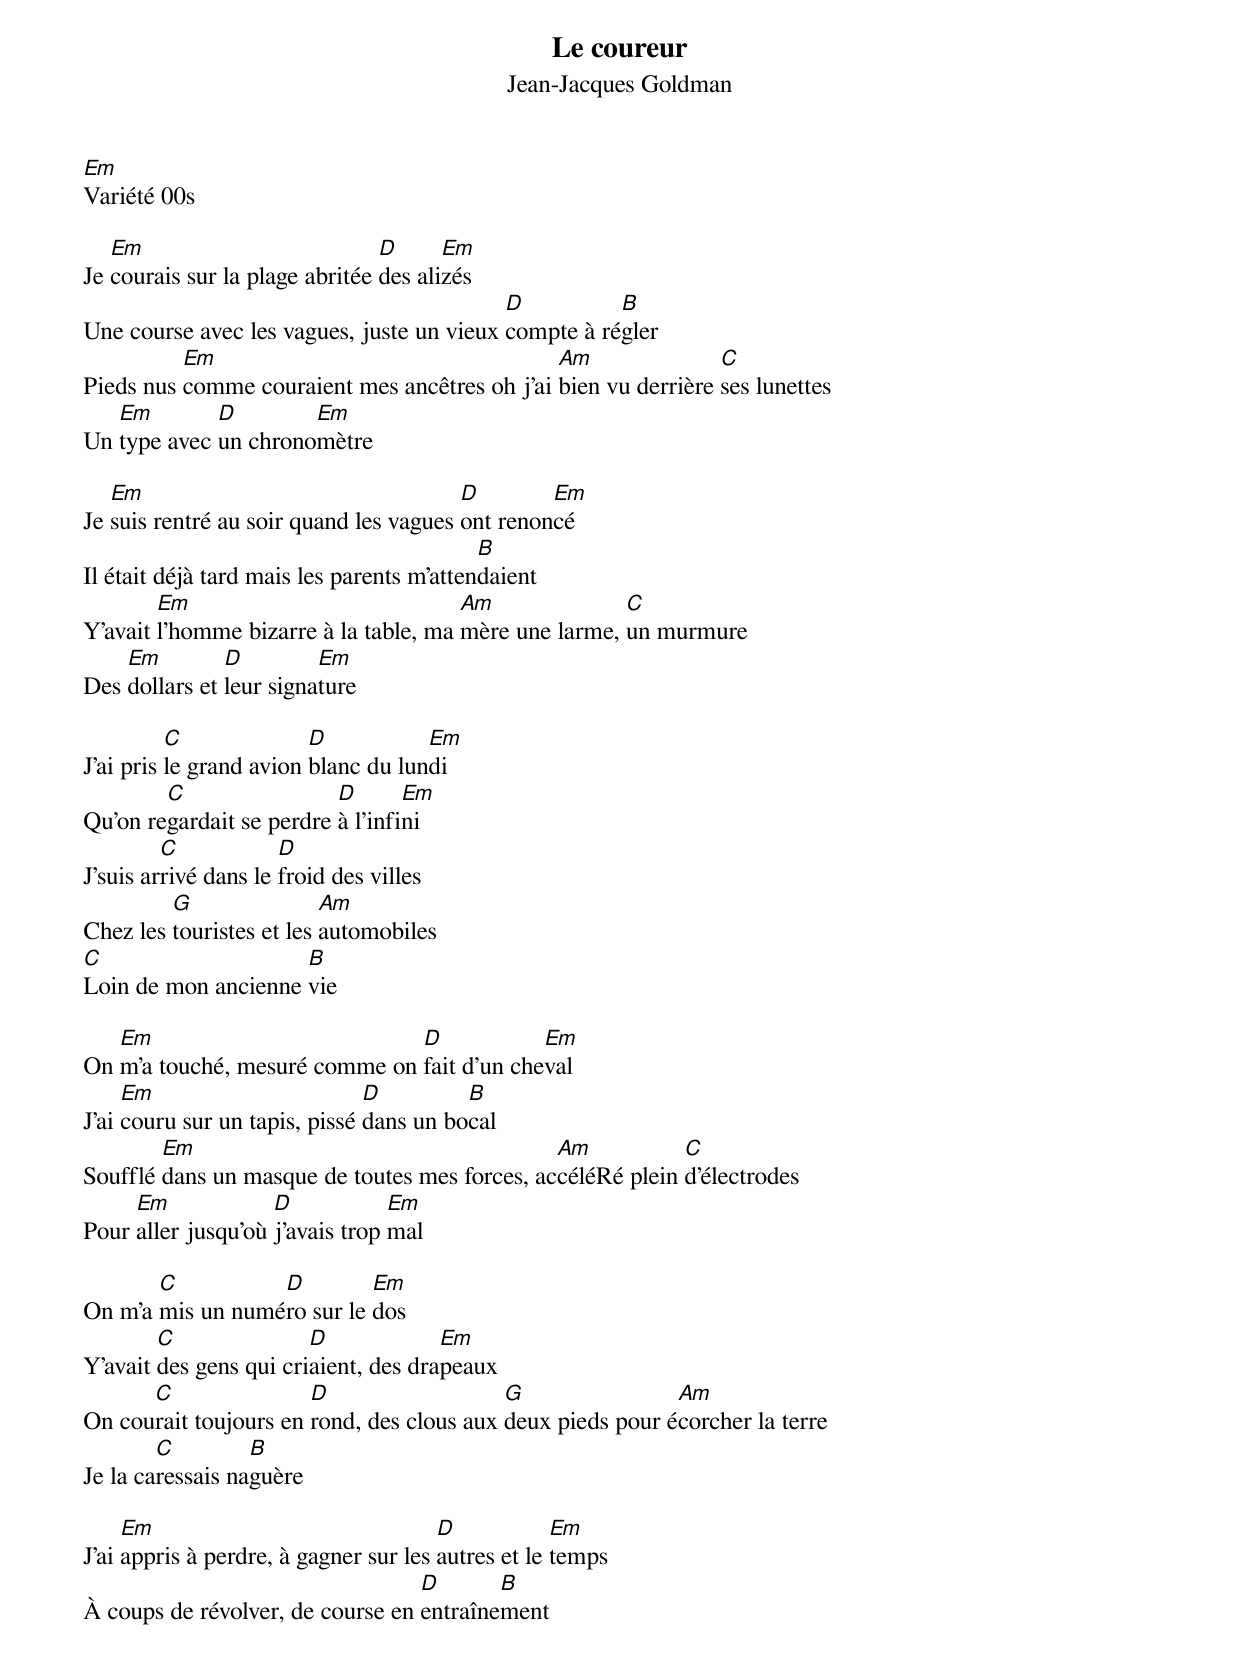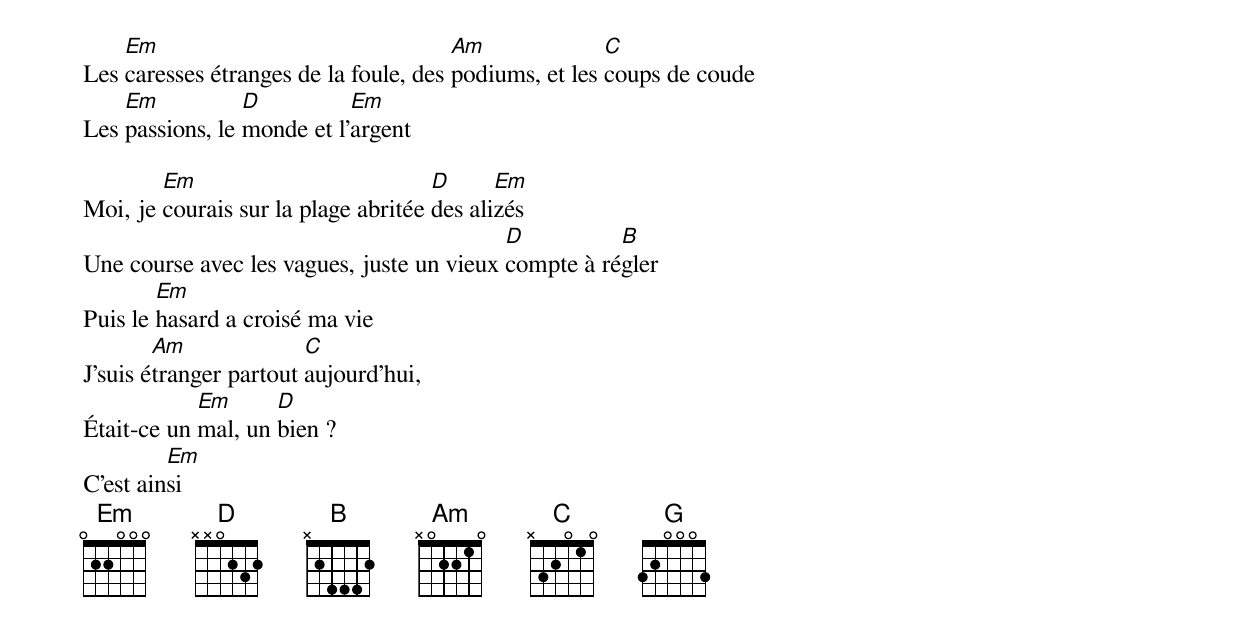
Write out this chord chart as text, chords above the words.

Le coureur
Jean-Jacques Goldman
Em
Variété 00s

   Em                           D      Em
Je courais sur la plage abritée des alizés
                                           D          B
Une course avec les vagues, juste un vieux compte à régler
          Em                                   Am               C
Pieds nus comme couraient mes ancêtres oh j'ai bien vu derrière ses lunettes
   Em        D        Em
Un type avec un chronomètre

   Em                                   D        Em
Je suis rentré au soir quand les vagues ont renoncé
                                           B
Il était déjà tard mais les parents m'attendaient
        Em                             Am              C
Y'avait l'homme bizarre à la table, ma mère une larme, un murmure
    Em         D         Em
Des dollars et leur signature

          C              D           Em
J'ai pris le grand avion blanc du lundi
        C                 D       Em
Qu'on regardait se perdre à l'infini
         C            D
J'suis arrivé dans le froid des villes
         G                Am
Chez les touristes et les automobiles
C                    B
Loin de mon ancienne vie

   Em                          D            Em
On m'a touché, mesuré comme on fait d'un cheval
     Em                        D         B
J'ai couru sur un tapis, pissé dans un bocal
        Em                                     Am           C
Soufflé dans un masque de toutes mes forces, accéléRé plein d'électrodes
     Em             D            Em
Pour aller jusqu'où j'avais trop mal

       C          D         Em
On m'a mis un numéro sur le dos
        C               D             Em
Y'avait des gens qui criaient, des drapeaux
      C                D                   G                Am
On courait toujours en rond, des clous aux deux pieds pour écorcher la terre
        C         B
Je la caressais naguère

     Em                                D            Em
J'ai appris à perdre, à gagner sur les autres et le temps
                                  D       B
À coups de révolver, de course en entraînement
    Em                                 Am              C
Les caresses étranges de la foule, des podiums, et les coups de coude
    Em           D          Em
Les passions, le monde et l'argent

        Em                           D      Em
Moi, je courais sur la plage abritée des alizés
                                           D          B
Une course avec les vagues, juste un vieux compte à régler
        Em
Puis le hasard a croisé ma vie
        Am              C
J'suis étranger partout aujourd'hui,
            Em      D
Était-ce un mal, un bien ?
         Em
C'est ainsi
